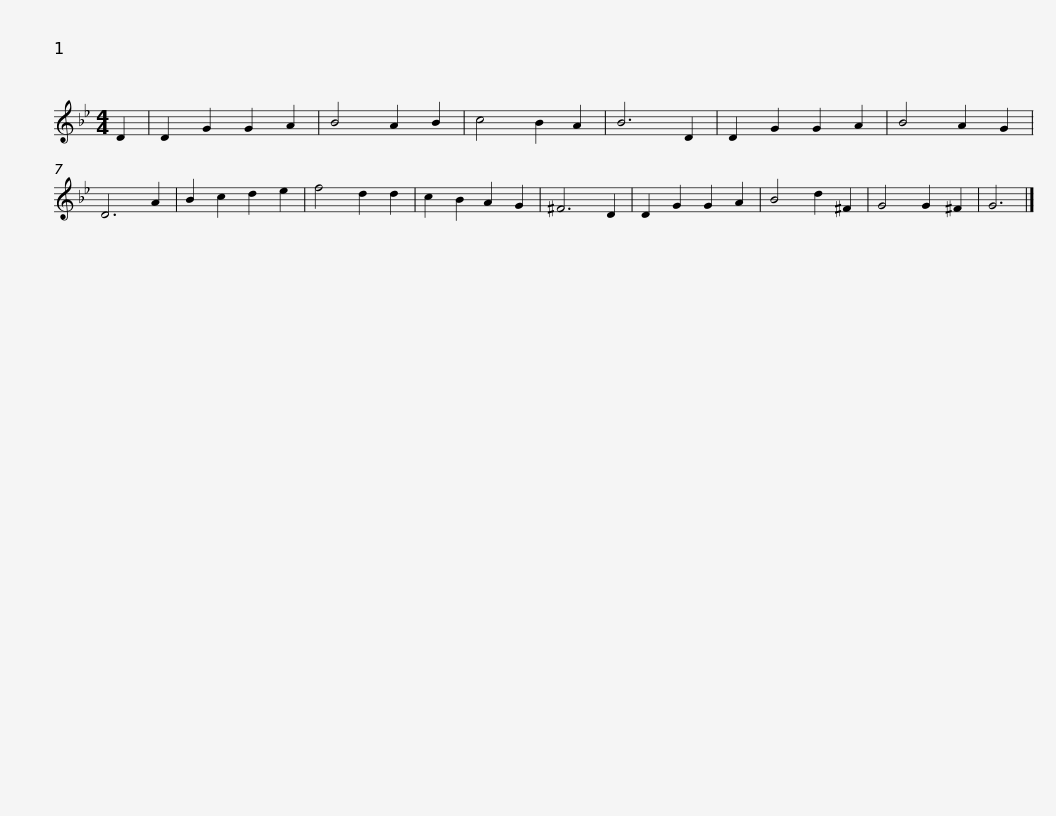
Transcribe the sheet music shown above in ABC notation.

X:1
L:1/8
M:4/4
I:linebreak $
K:Gmin
V:1 treble
V:1
 D2 | D2 G2 G2 A2 | B4 A2 B2 | c4 B2 A2 | B6 D2 | %5
 D2 G2 G2 A2 | B4 A2 G2 | D6 A2 | B2 c2 d2 e2 | f4 d2 d2 | %10
 c2 B2 A2 G2 | ^F6 D2 |$ D2 G2 G2 A2 | B4 d2 ^F2 | G4 G2 ^F2 | %15
 G6 |] %16
